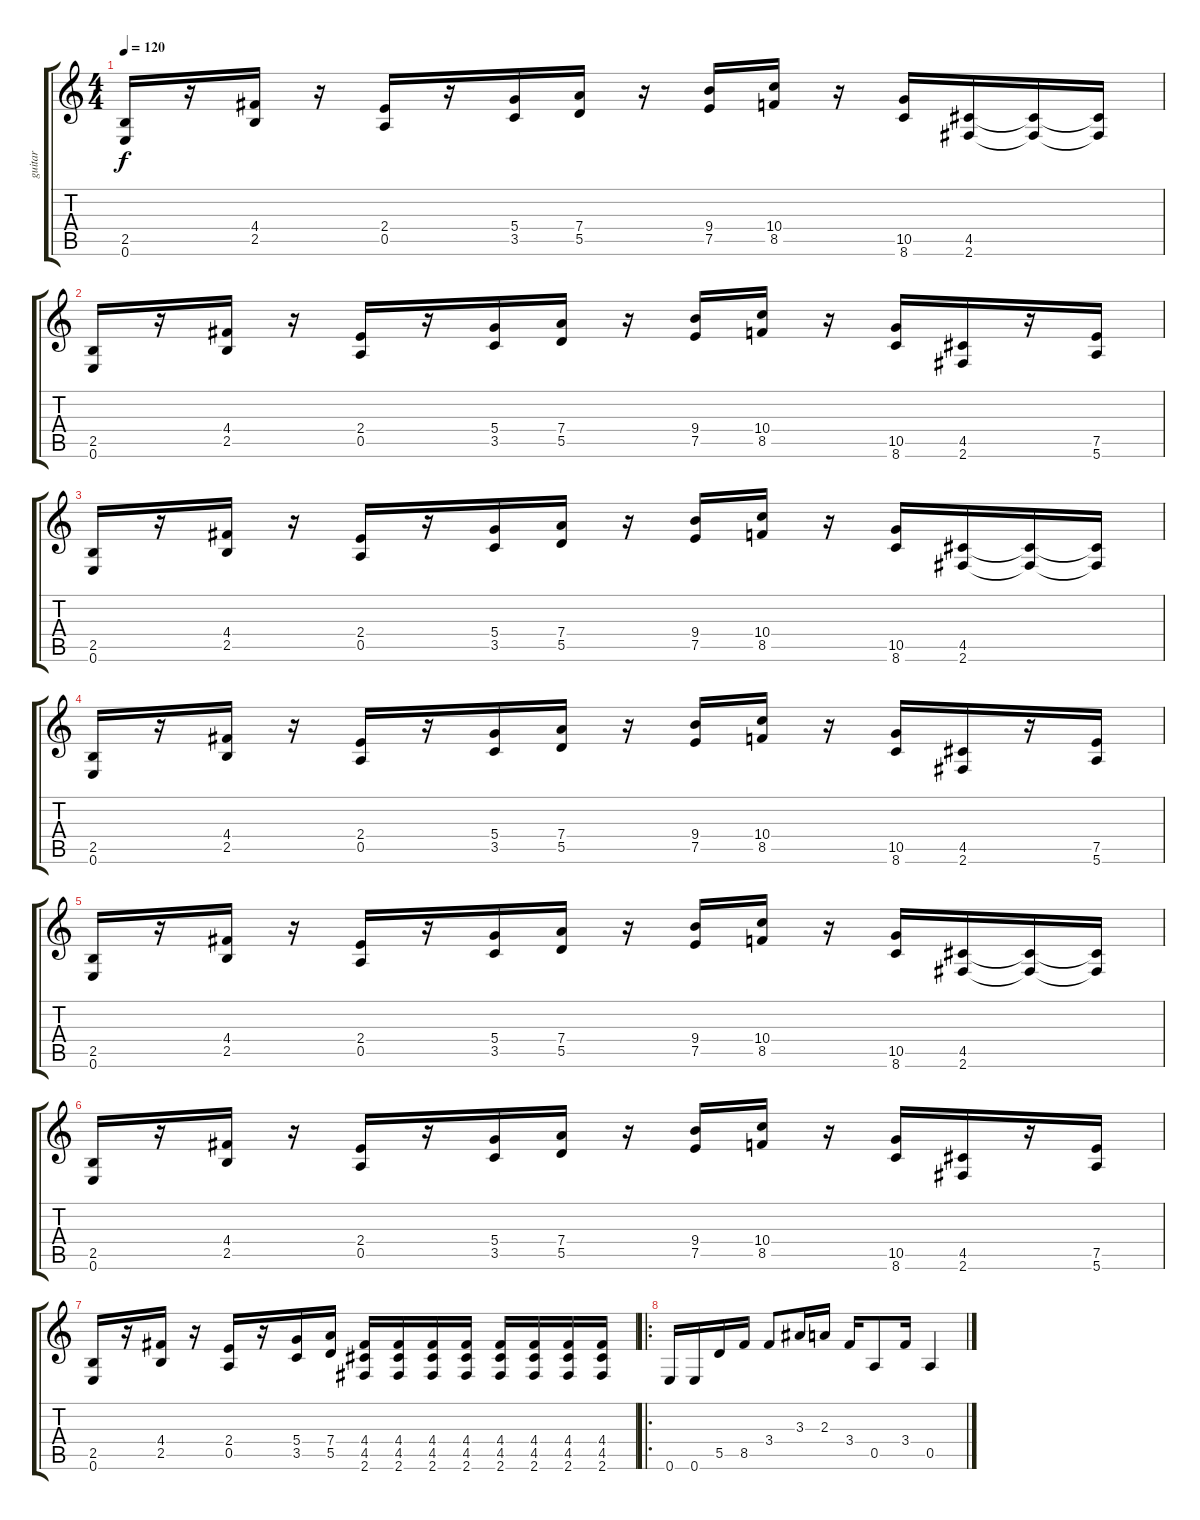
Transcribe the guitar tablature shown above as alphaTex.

\track ("guitar" "guitar") {instrument distortionguitar}
\staff {score tabs}
\tuning (E4 B3 G3 D3 A2 E2) {hide}
\ts (4 4)
\tempo 120
\clef g2
\ks c
(2.5 0.6).16{dy f} r.16 (4.4 2.5).16 r.16 (2.4 0.5).16 r.16 (5.4 3.5).16 (7.4 5.5).16 r.16 (9.4 7.5).16 (10.4 8.5).16 r.16 (10.5 8.6).16 (4.5 2.6).16 (4.5{t} 2.6{t}).16 (4.5{t} 2.6{t}).16 |
(2.5 0.6).16 r.16 (4.4 2.5).16 r.16 (2.4 0.5).16 r.16 (5.4 3.5).16 (7.4 5.5).16 r.16 (9.4 7.5).16 (10.4 8.5).16 r.16 (10.5 8.6).16 (4.5 2.6).16 r.16 (7.5 5.6).16 |
(2.5 0.6).16 r.16 (4.4 2.5).16 r.16 (2.4 0.5).16 r.16 (5.4 3.5).16 (7.4 5.5).16 r.16 (9.4 7.5).16 (10.4 8.5).16 r.16 (10.5 8.6).16 (4.5 2.6).16 (4.5{t} 2.6{t}).16 (4.5{t} 2.6{t}).16 |
(2.5 0.6).16 r.16 (4.4 2.5).16 r.16 (2.4 0.5).16 r.16 (5.4 3.5).16 (7.4 5.5).16 r.16 (9.4 7.5).16 (10.4 8.5).16 r.16 (10.5 8.6).16 (4.5 2.6).16 r.16 (7.5 5.6).16 |
(2.5 0.6).16 r.16 (4.4 2.5).16 r.16 (2.4 0.5).16 r.16 (5.4 3.5).16 (7.4 5.5).16 r.16 (9.4 7.5).16 (10.4 8.5).16 r.16 (10.5 8.6).16 (4.5 2.6).16 (4.5{t} 2.6{t}).16 (4.5{t} 2.6{t}).16 |
(2.5 0.6).16 r.16 (4.4 2.5).16 r.16 (2.4 0.5).16 r.16 (5.4 3.5).16 (7.4 5.5).16 r.16 (9.4 7.5).16 (10.4 8.5).16 r.16 (10.5 8.6).16 (4.5 2.6).16 r.16 (7.5 5.6).16 |
(2.5 0.6).16 r.16 (4.4 2.5).16 r.16 (2.4 0.5).16 r.16 (5.4 3.5).16 (7.4 5.5).16 (4.4 4.5 2.6).16 (4.4 4.5 2.6).16 (4.4 4.5 2.6).16 (4.4 4.5 2.6).16 (4.4 4.5 2.6).16 (4.4 4.5 2.6).16 (4.4 4.5 2.6).16 (4.4 4.5 2.6).16 |
\ro
0.6.16 0.6.16 5.5.16 8.5.16 3.4.8 3.3.16 2.3.16 3.4.16 0.5.8 3.4.16 0.5.4
